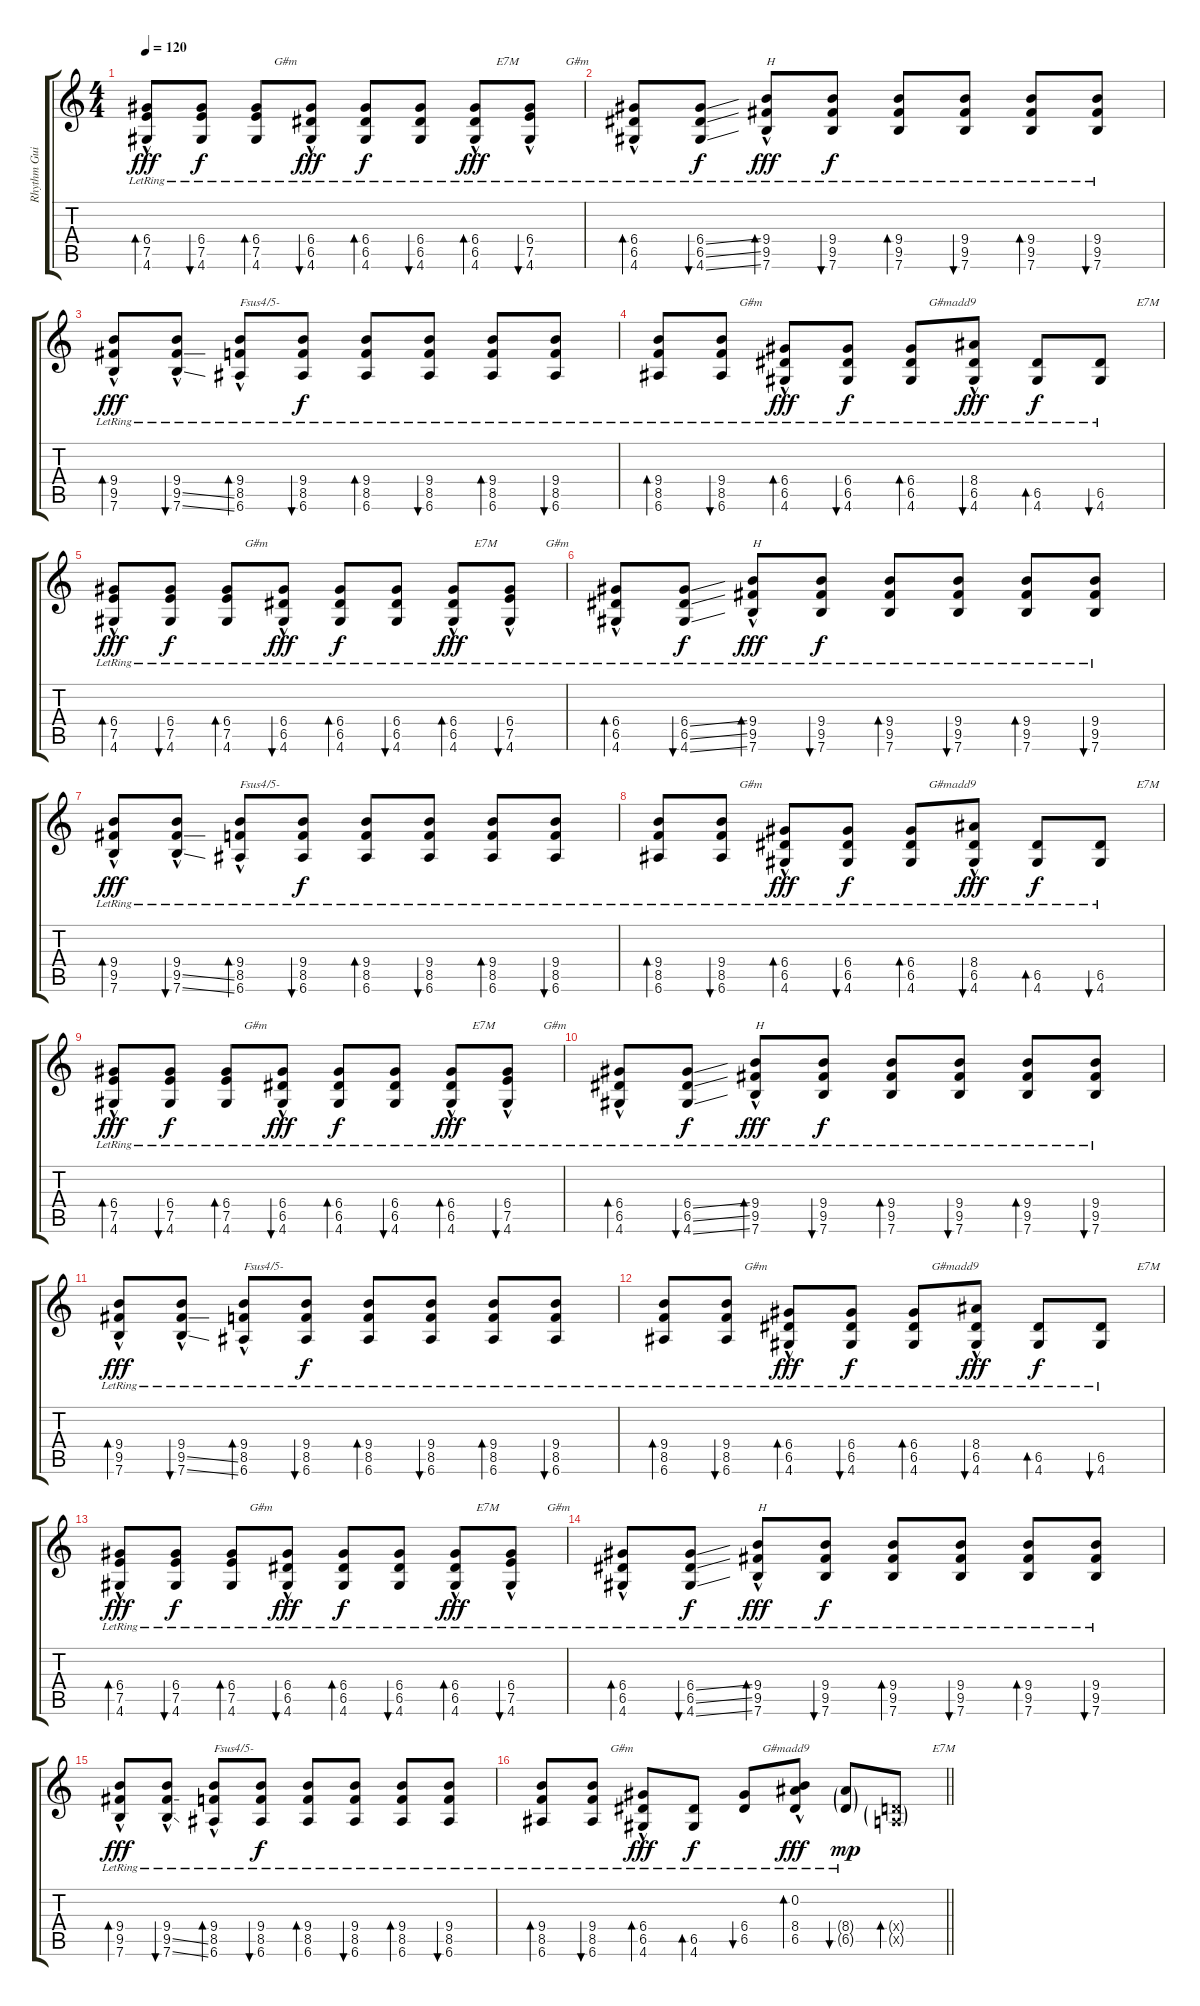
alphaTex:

\track ("Rhythm Guitar" "Rhythm Gui") {instrument acousticguitarsteel}
\staff {score tabs}
\tuning (E4 B3 G3 D3 A2 E2) {hide}
\ts (4 4)
\tempo 120
\clef g2
\ks c
(6.4{hac lr} 7.5{hac lr} 4.6{hac lr}).8{bd 30 dy fff} (6.4{lr} 7.5{lr} 4.6{lr}).8{bu 30 dy f} (6.4{lr} 7.5{lr} 4.6{lr}).8{bd 30 txt "      G#m"} (6.4{hac lr} 6.5{hac lr} 4.6{hac lr}).8{bu 30 dy fff} (6.4{lr} 6.5{lr} 4.6{lr}).8{bd 30 dy f} (6.4{lr} 6.5{lr} 4.6{lr}).8{bu 30} (6.4{hac lr} 6.5{hac lr} 4.6{hac lr}).8{bd 30 txt "       E7M" dy fff} (6.4{hac lr} 7.5{hac lr} 4.6{hac lr}).8{bu 30 txt "            G#m"} |
(6.4{hac lr} 6.5{hac lr} 4.6{hac lr}).8{bd 30} (6.4{ss lr} 6.5{ss lr} 4.6{ss lr}).8{bu 30 dy f} (9.4{hac lr} 9.5{hac lr} 7.6{hac lr}).8{bd 30 txt "H" dy fff} (9.4{lr} 9.5{lr} 7.6{lr}).8{bu 30 dy f} (9.4{lr} 9.5{lr} 7.6{lr}).8{bd 30} (9.4{lr} 9.5{lr} 7.6{lr}).8{bu 30} (9.4{lr} 9.5{lr} 7.6{lr}).8{bd 30} (9.4{lr} 9.5{lr} 7.6{lr}).8{bu 30} |
(9.4{hac lr} 9.5{hac lr} 7.6{hac lr}).8{bd 30 dy fff} (9.4{hac lr} 9.5{ss hac lr} 7.6{ss hac lr}).8{bu 30} (9.4{hac lr} 8.5{hac lr} 6.6{hac lr}).8{bd 30 txt "Fsus4/5-"} (9.4{lr} 8.5{lr} 6.6{lr}).8{bu 30 dy f} (9.4{lr} 8.5{lr} 6.6{lr}).8{bd 30} (9.4{lr} 8.5{lr} 6.6{lr}).8{bu 30} (9.4{lr} 8.5{lr} 6.6{lr}).8{bd 30} (9.4{lr} 8.5{lr} 6.6{lr}).8{bu 30} |
(9.4{lr} 8.5{lr} 6.6{lr}).8{bd 30} (9.4{lr} 8.5{lr} 6.6{lr}).8{bu 30 txt "      G#m"} (6.4{hac lr} 6.5{hac lr} 4.6{hac lr}).8{bd 30 dy fff} (6.4{lr} 6.5{lr} 4.6{lr}).8{bu 30 dy f} (6.4{lr} 6.5{lr} 4.6{lr}).8{bd 30 txt "      G#madd9"} (8.4{hac lr} 6.5{hac lr} 4.6{hac lr}).8{bu 30 dy fff} (6.5{lr} 4.6{lr}).8{bd 30 dy f} (6.5{lr} 4.6{lr}).8{bu 30 txt "            E7M"} |
(6.4{hac lr} 7.5{hac lr} 4.6{hac lr}).8{bd 30 dy fff} (6.4{lr} 7.5{lr} 4.6{lr}).8{bu 30 dy f} (6.4{lr} 7.5{lr} 4.6{lr}).8{bd 30 txt "      G#m"} (6.4{hac lr} 6.5{hac lr} 4.6{hac lr}).8{bu 30 dy fff} (6.4{lr} 6.5{lr} 4.6{lr}).8{bd 30 dy f} (6.4{lr} 6.5{lr} 4.6{lr}).8{bu 30} (6.4{hac lr} 6.5{hac lr} 4.6{hac lr}).8{bd 30 txt "       E7M" dy fff} (6.4{hac lr} 7.5{hac lr} 4.6{hac lr}).8{bu 30 txt "            G#m"} |
(6.4{hac lr} 6.5{hac lr} 4.6{hac lr}).8{bd 30} (6.4{ss lr} 6.5{ss lr} 4.6{ss lr}).8{bu 30 dy f} (9.4{hac lr} 9.5{hac lr} 7.6{hac lr}).8{bd 30 txt "H" dy fff} (9.4{lr} 9.5{lr} 7.6{lr}).8{bu 30 dy f} (9.4{lr} 9.5{lr} 7.6{lr}).8{bd 30} (9.4{lr} 9.5{lr} 7.6{lr}).8{bu 30} (9.4{lr} 9.5{lr} 7.6{lr}).8{bd 30} (9.4{lr} 9.5{lr} 7.6{lr}).8{bu 30} |
(9.4{hac lr} 9.5{hac lr} 7.6{hac lr}).8{bd 30 dy fff} (9.4{hac lr} 9.5{ss hac lr} 7.6{ss hac lr}).8{bu 30} (9.4{hac lr} 8.5{hac lr} 6.6{hac lr}).8{bd 30 txt "Fsus4/5-"} (9.4{lr} 8.5{lr} 6.6{lr}).8{bu 30 dy f} (9.4{lr} 8.5{lr} 6.6{lr}).8{bd 30} (9.4{lr} 8.5{lr} 6.6{lr}).8{bu 30} (9.4{lr} 8.5{lr} 6.6{lr}).8{bd 30} (9.4{lr} 8.5{lr} 6.6{lr}).8{bu 30} |
(9.4{lr} 8.5{lr} 6.6{lr}).8{bd 30} (9.4{lr} 8.5{lr} 6.6{lr}).8{bu 30 txt "      G#m"} (6.4{hac lr} 6.5{hac lr} 4.6{hac lr}).8{bd 30 dy fff} (6.4{lr} 6.5{lr} 4.6{lr}).8{bu 30 dy f} (6.4{lr} 6.5{lr} 4.6{lr}).8{bd 30 txt "      G#madd9"} (8.4{hac lr} 6.5{hac lr} 4.6{hac lr}).8{bu 30 dy fff} (6.5{lr} 4.6{lr}).8{bd 30 dy f} (6.5{lr} 4.6{lr}).8{bu 30 txt "            E7M"} |
(6.4{hac lr} 7.5{hac lr} 4.6{hac lr}).8{bd 30 dy fff} (6.4{lr} 7.5{lr} 4.6{lr}).8{bu 30 dy f} (6.4{lr} 7.5{lr} 4.6{lr}).8{bd 30 txt "      G#m"} (6.4{hac lr} 6.5{hac lr} 4.6{hac lr}).8{bu 30 dy fff} (6.4{lr} 6.5{lr} 4.6{lr}).8{bd 30 dy f} (6.4{lr} 6.5{lr} 4.6{lr}).8{bu 30} (6.4{hac lr} 6.5{hac lr} 4.6{hac lr}).8{bd 30 txt "       E7M" dy fff} (6.4{hac lr} 7.5{hac lr} 4.6{hac lr}).8{bu 30 txt "            G#m"} |
(6.4{hac lr} 6.5{hac lr} 4.6{hac lr}).8{bd 30} (6.4{ss lr} 6.5{ss lr} 4.6{ss lr}).8{bu 30 dy f} (9.4{hac lr} 9.5{hac lr} 7.6{hac lr}).8{bd 30 txt "H" dy fff} (9.4{lr} 9.5{lr} 7.6{lr}).8{bu 30 dy f} (9.4{lr} 9.5{lr} 7.6{lr}).8{bd 30} (9.4{lr} 9.5{lr} 7.6{lr}).8{bu 30} (9.4{lr} 9.5{lr} 7.6{lr}).8{bd 30} (9.4{lr} 9.5{lr} 7.6{lr}).8{bu 30} |
(9.4{hac lr} 9.5{hac lr} 7.6{hac lr}).8{bd 30 dy fff} (9.4{hac lr} 9.5{ss hac lr} 7.6{ss hac lr}).8{bu 30} (9.4{hac lr} 8.5{hac lr} 6.6{hac lr}).8{bd 30 txt "Fsus4/5-"} (9.4{lr} 8.5{lr} 6.6{lr}).8{bu 30 dy f} (9.4{lr} 8.5{lr} 6.6{lr}).8{bd 30} (9.4{lr} 8.5{lr} 6.6{lr}).8{bu 30} (9.4{lr} 8.5{lr} 6.6{lr}).8{bd 30} (9.4{lr} 8.5{lr} 6.6{lr}).8{bu 30} |
(9.4{lr} 8.5{lr} 6.6{lr}).8{bd 30} (9.4{lr} 8.5{lr} 6.6{lr}).8{bu 30 txt "      G#m"} (6.4{hac lr} 6.5{hac lr} 4.6{hac lr}).8{bd 30 dy fff} (6.4{lr} 6.5{lr} 4.6{lr}).8{bu 30 dy f} (6.4{lr} 6.5{lr} 4.6{lr}).8{bd 30 txt "      G#madd9"} (8.4{hac lr} 6.5{hac lr} 4.6{hac lr}).8{bu 30 dy fff} (6.5{lr} 4.6{lr}).8{bd 30 dy f} (6.5{lr} 4.6{lr}).8{bu 30 txt "            E7M"} |
(6.4{hac lr} 7.5{hac lr} 4.6{hac lr}).8{bd 30 dy fff} (6.4{lr} 7.5{lr} 4.6{lr}).8{bu 30 dy f} (6.4{lr} 7.5{lr} 4.6{lr}).8{bd 30 txt "      G#m"} (6.4{hac lr} 6.5{hac lr} 4.6{hac lr}).8{bu 30 dy fff} (6.4{lr} 6.5{lr} 4.6{lr}).8{bd 30 dy f} (6.4{lr} 6.5{lr} 4.6{lr}).8{bu 30} (6.4{hac lr} 6.5{hac lr} 4.6{hac lr}).8{bd 30 txt "       E7M" dy fff} (6.4{hac lr} 7.5{hac lr} 4.6{hac lr}).8{bu 30 txt "            G#m"} |
(6.4{hac lr} 6.5{hac lr} 4.6{hac lr}).8{bd 30} (6.4{ss lr} 6.5{ss lr} 4.6{ss lr}).8{bu 30 dy f} (9.4{hac lr} 9.5{hac lr} 7.6{hac lr}).8{bd 30 txt "H" dy fff} (9.4{lr} 9.5{lr} 7.6{lr}).8{bu 30 dy f} (9.4{lr} 9.5{lr} 7.6{lr}).8{bd 30} (9.4{lr} 9.5{lr} 7.6{lr}).8{bu 30} (9.4{lr} 9.5{lr} 7.6{lr}).8{bd 30} (9.4{lr} 9.5{lr} 7.6{lr}).8{bu 30} |
(9.4{hac lr} 9.5{hac lr} 7.6{hac lr}).8{bd 30 dy fff} (9.4{hac lr} 9.5{ss hac lr} 7.6{ss hac lr}).8{bu 30} (9.4{hac lr} 8.5{hac lr} 6.6{hac lr}).8{bd 30 txt "Fsus4/5-"} (9.4{lr} 8.5{lr} 6.6{lr}).8{bu 30 dy f} (9.4{lr} 8.5{lr} 6.6{lr}).8{bd 30} (9.4{lr} 8.5{lr} 6.6{lr}).8{bu 30} (9.4{lr} 8.5{lr} 6.6{lr}).8{bd 30} (9.4{lr} 8.5{lr} 6.6{lr}).8{bu 30} |
\barLineRight lightlight
(9.4{lr} 8.5{lr} 6.6{lr}).8{bd 30} (9.4{lr} 8.5{lr} 6.6{lr}).8{bu 30 txt "      G#m"} (6.4{hac lr} 6.5{hac lr} 4.6{hac lr}).8{bd 480 dy fff} (6.5{lr} 4.6{lr}).8{bd 30 dy f} (6.4{lr} 6.5{lr}).8{bu 30 txt "      G#madd9"} (0.2 8.4{hac lr} 6.5{hac lr}).8{bd 480 dy fff} (8.4{g lr} 6.5{g lr}).8{bu 30 dy mp} (0.4{g x} 0.5{g x}).8{bd 30 txt "            E7M"}
